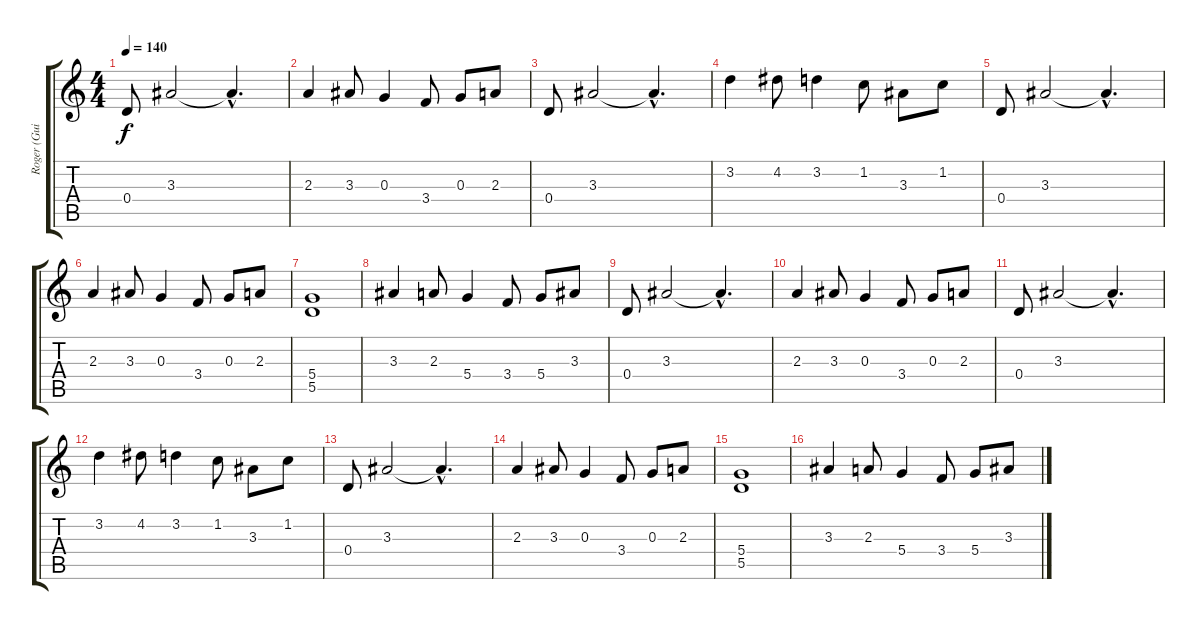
\track ("Roger (Guitar)" "Roger (Gui") {instrument distortionguitar}
\staff {score tabs}
\tuning (E4 B3 G3 D3 A2 E2) {hide}
\ts (4 4)
\tempo 140
\clef g2
\ks c
0.4.8{dy f} 3.3.2 3.3{hac t}.4{d} |
2.3.4 3.3.8 0.3.4 3.4.8 0.3.8 2.3.8 |
0.4.8 3.3.2 3.3{hac t}.4{d} |
3.2.4 4.2.8 3.2.4 1.2.8 3.3.8 1.2.8 |
0.4.8 3.3.2 3.3{hac t}.4{d} |
2.3.4 3.3.8 0.3.4 3.4.8 0.3.8 2.3.8 |
(5.4 5.5).1 |
3.3.4 2.3.8 5.4.4 3.4.8 5.4.8 3.3.8 |
0.4.8 3.3.2 3.3{hac t}.4{d} |
2.3.4 3.3.8 0.3.4 3.4.8 0.3.8 2.3.8 |
0.4.8 3.3.2 3.3{hac t}.4{d} |
3.2.4 4.2.8 3.2.4 1.2.8 3.3.8 1.2.8 |
0.4.8 3.3.2 3.3{hac t}.4{d} |
2.3.4 3.3.8 0.3.4 3.4.8 0.3.8 2.3.8 |
(5.4 5.5).1 |
3.3.4 2.3.8 5.4.4 3.4.8 5.4.8 3.3.8
